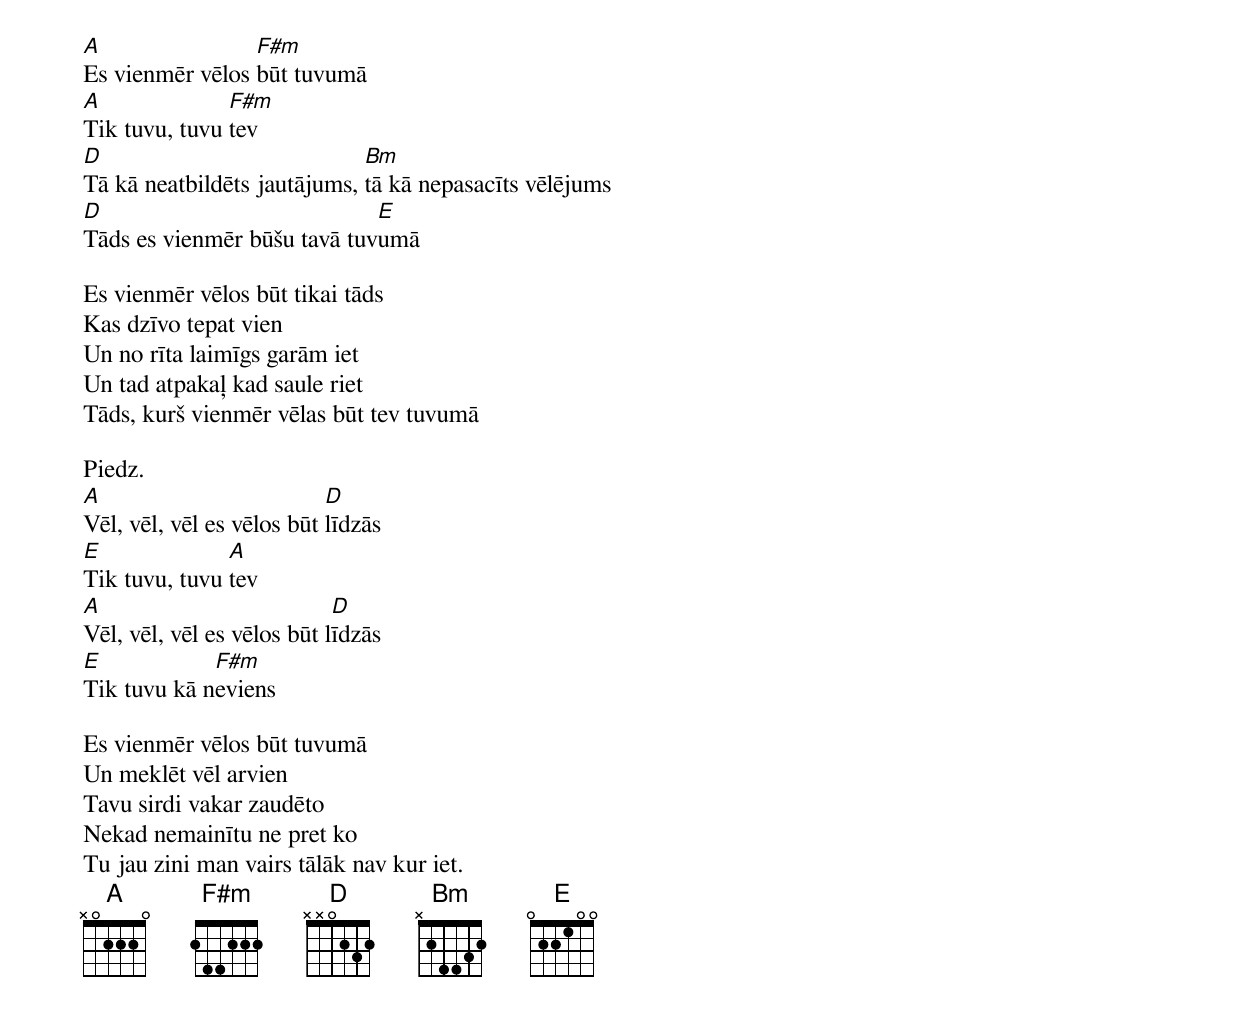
A                F#m
Es vienmēr vēlos būt tuvumā
A              F#m
Tik tuvu, tuvu tev
D                            Bm
Tā kā neatbildēts jautājums, tā kā nepasacīts vēlējums
D                            E
Tāds es vienmēr būšu tavā tuvumā

Es vienmēr vēlos būt tikai tāds
Kas dzīvo tepat vien
Un no rīta laimīgs garām iet
Un tad atpakaļ kad saule riet
Tāds, kurš vienmēr vēlas būt tev tuvumā

Piedz.
A                          D
Vēl, vēl, vēl es vēlos būt līdzās
E              A
Tik tuvu, tuvu tev
A                           D
Vēl, vēl, vēl es vēlos būt līdzās
E            F#m
Tik tuvu kā neviens

Es vienmēr vēlos būt tuvumā
Un meklēt vēl arvien
Tavu sirdi vakar zaudēto
Nekad nemainītu ne pret ko
Tu jau zini man vairs tālāk nav kur iet.
